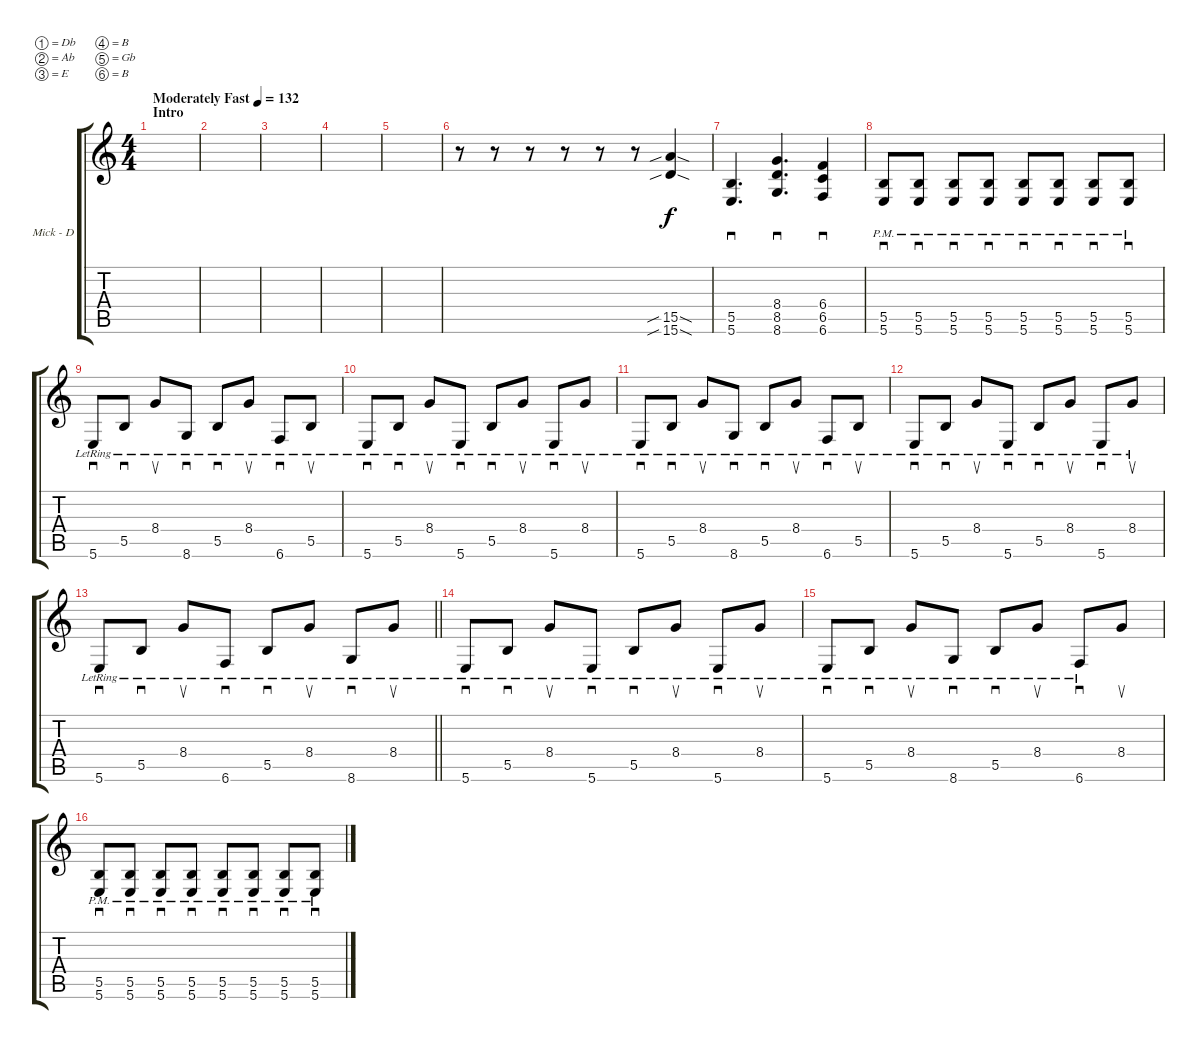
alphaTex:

\bracketExtendMode groupsimilarinstruments
\firstSystemTrackNameOrientation horizontal
\otherSystemsTrackNameOrientation horizontal
\track ("Mick Thomson (Dirty)" "Mick - D") {instrument distortionguitar}
\staff {score tabs}
\tuning (Db4 Ab3 E3 B2 Gb2 B1)
\ts (4 4)
\beaming (8 2 2 2 2)
\section ("" "Intro")
\tempo (132 "Moderately Fast")
\clef g2
\ks c
|
|
|
|
|
r.8 r.8 r.8 r.8 r.8 r.8 (15.6{sib sod} 15.5{sib sod}).4 |
(5.5 5.6).4{d sd dy f} (8.4 8.5 8.6).4{d sd} (6.4 6.5 6.6).4{sd} |
(5.5{pm} 5.6{pm}).8{sd} (5.5{pm} 5.6{pm}).8{sd} (5.5{pm} 5.6{pm}).8{sd} (5.5{pm} 5.6{pm}).8{sd} (5.5{pm} 5.6{pm}).8{sd} (5.5{pm} 5.6{pm}).8{sd} (5.5{pm} 5.6{pm}).8{sd} (5.5{pm} 5.6{pm}).8{sd} |
5.6{lr}.8{sd} 5.5{lr}.8{sd} 8.4{lr}.8{su} 8.6{lr}.8{sd} 5.5{lr}.8{sd} 8.4{lr}.8{su} 6.6{lr}.8{sd} 5.5{lr}.8{su} |
5.6{lr}.8{sd} 5.5{lr}.8{sd} 8.4{lr}.8{su} 5.6{lr}.8{sd} 5.5{lr}.8{sd} 8.4{lr}.8{su} 5.6{lr}.8{sd} 8.4{lr}.8{su} |
5.6{lr}.8{sd} 5.5{lr}.8{sd} 8.4{lr}.8{su} 8.6{lr}.8{sd} 5.5{lr}.8{sd} 8.4{lr}.8{su} 6.6{lr}.8{sd} 5.5{lr}.8{su} |
5.6{lr}.8{sd} 5.5{lr}.8{sd} 8.4{lr}.8{su} 5.6{lr}.8{sd} 5.5{lr}.8{sd} 8.4{lr}.8{su} 5.6{lr}.8{sd} 8.4{lr}.8{su} |
\barLineRight lightlight
5.6{lr}.8{sd} 5.5{lr}.8{sd} 8.4{lr}.8{su} 6.6{lr}.8{sd} 5.5{lr}.8{sd} 8.4{lr}.8{su} 8.6{lr}.8{sd} 8.4{lr}.8{su} |
5.6{lr}.8{sd} 5.5{lr}.8{sd} 8.4{lr}.8{su} 5.6{lr}.8{sd} 5.5{lr}.8{sd} 8.4{lr}.8{su} 5.6{lr}.8{sd} 8.4{lr}.8{su} |
5.6{lr}.8{sd} 5.5{lr}.8{sd} 8.4{lr}.8{su} 8.6{lr}.8{sd} 5.5{lr}.8{sd} 8.4{lr}.8{su} 6.6{lr}.8{sd} 8.4.8{su} |
(5.5{pm} 5.6{pm}).8{sd} (5.5{pm} 5.6{pm}).8{sd} (5.5{pm} 5.6{pm}).8{sd} (5.5{pm} 5.6{pm}).8{sd} (5.5{pm} 5.6{pm}).8{sd} (5.5{pm} 5.6{pm}).8{sd} (5.5{pm} 5.6{pm}).8{sd} (5.5{pm} 5.6{pm}).8{sd}
